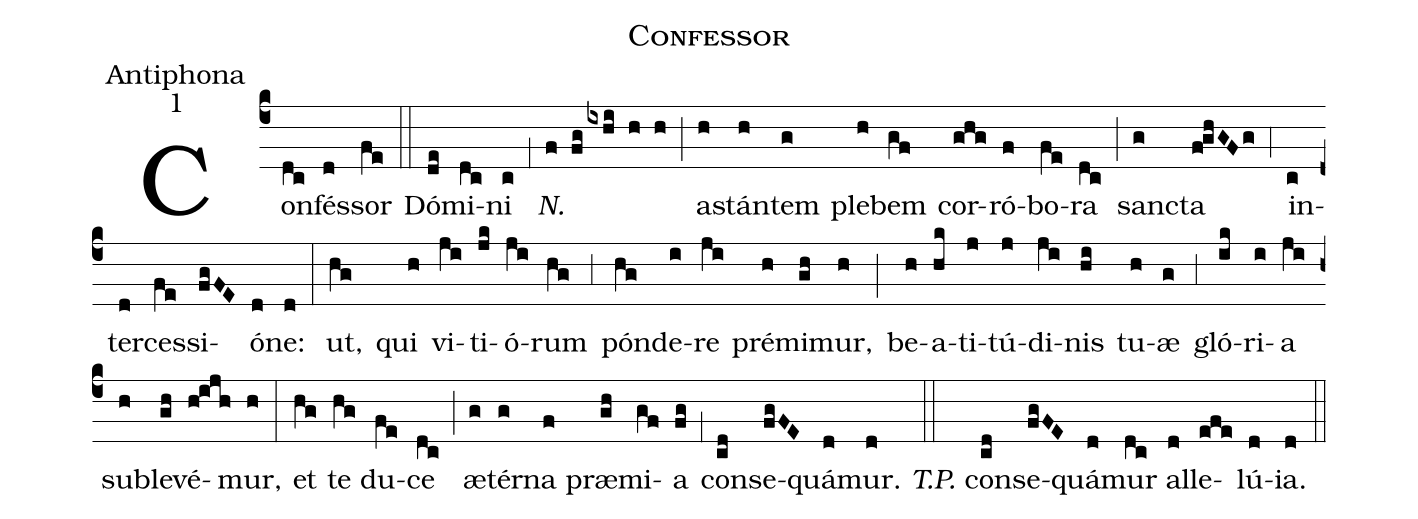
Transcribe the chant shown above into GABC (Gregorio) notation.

name:Confessor;
office-part:Antiphona;
mode:1;
%%
(c4) Con(dc)fés(d)sor(fe) (::)
Dó(de)mi(dc)ni(c) (,1) <i>N.</i>(f fg/ixhi h h) (;) a(h)stán(h)tem(g) ple(h)bem(gf) cor(ghg)ró(f)bo(fe)ra(dc) (;) san(g)cta(f!ghGFg) (,4) in(c)ter(d)ces(fe)si(fgFE)ó(d)ne:(d) (:)
ut,(hg) qui(h) vi(ji)ti(jk)ó(ji)rum(hg) (,3) pón(hg)de(i)re(ji) pré(h)mi(gh)mur,(h) (;) be(h)a(hk)ti(j)tú(j)di(ji)nis(hi) tu(h)æ(g) (,3) gló(ik)ri(i)a(ji) su(h)ble(gh)vé(h!ijh)mur,(h) (:)
et(hg) te(hg) du(fe)ce(dc) (;) æ(g)tér(g)na(f) præ(gh)mi(gf)a(fg) (,1) con(cd)se(fgFE)quá(d)mur.(d) (::) <i>T.P.</i> con(cd)se(fgFE)quá(d)mur(dc) al(d)le(efe)lú(d)ia.(d) (::)
